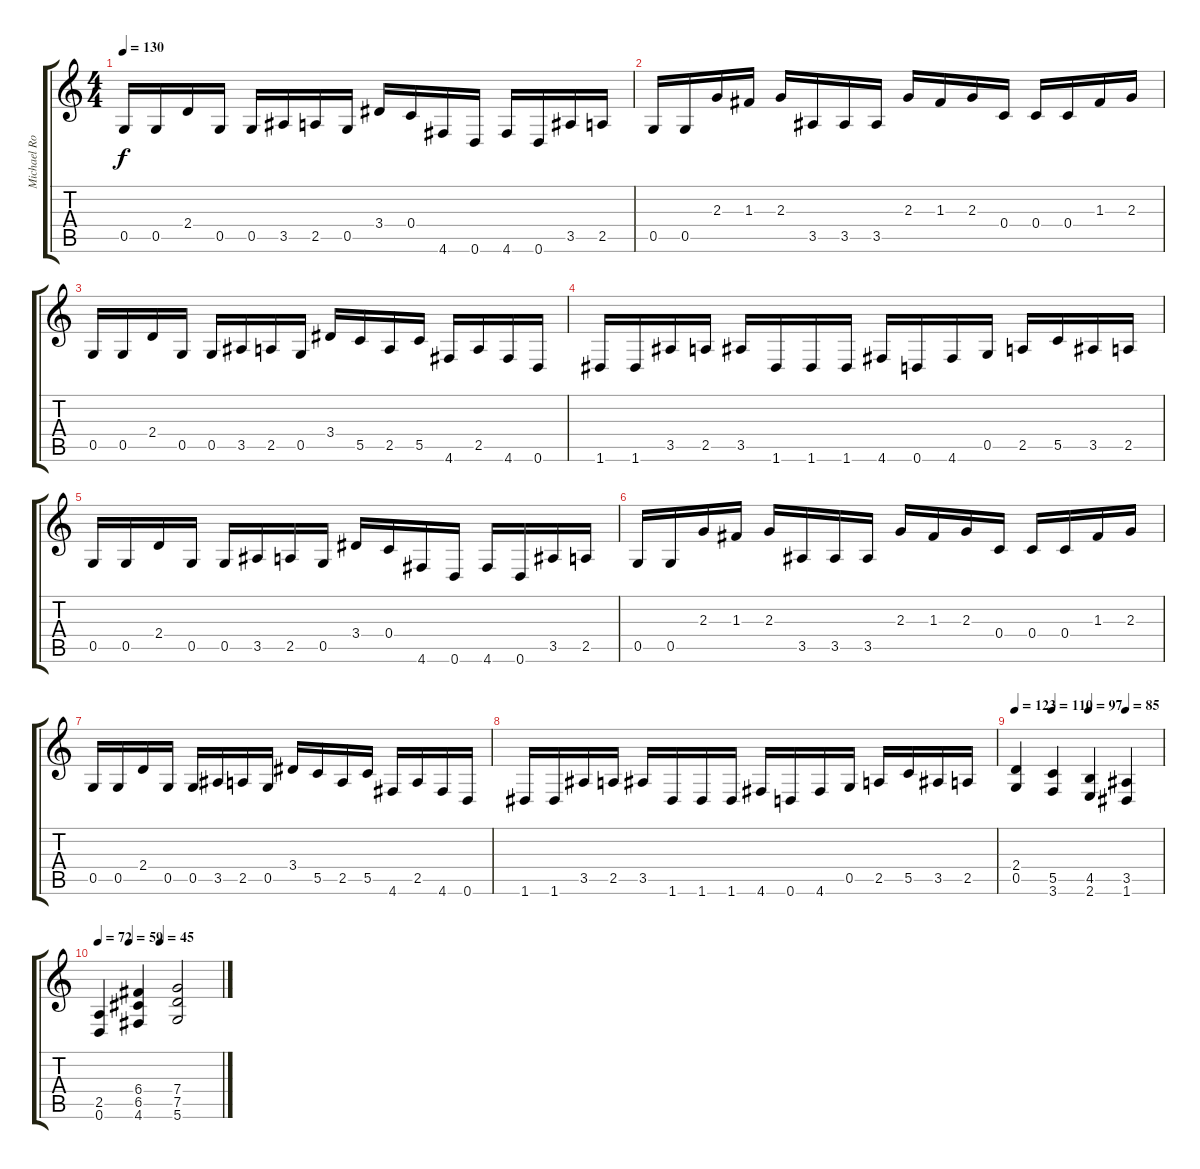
\track ("Michael Romeo" "Michael Ro") {instrument overdrivenguitar}
\staff {score tabs}
\tuning (D4 A3 F3 C3 G2 D2) {hide}
\ts (4 4)
\tempo 130
\clef g2
\ks c
0.5.16{dy f} 0.5.16 2.4.16 0.5.16 0.5.16 3.5.16 2.5.16 0.5.16 3.4.16 0.4.16 4.6.16 0.6.16 4.6.16 0.6.16 3.5.16 2.5.16 |
0.5.16 0.5.16 2.3.16 1.3.16 2.3.16 3.5.16 3.5.16 3.5.16 2.3.16 1.3.16 2.3.16 0.4.16 0.4.16 0.4.16 1.3.16 2.3.16 |
0.5.16 0.5.16 2.4.16 0.5.16 0.5.16 3.5.16 2.5.16 0.5.16 3.4.16 5.5.16 2.5.16 5.5.16 4.6.16 2.5.16 4.6.16 0.6.16 |
1.6.16 1.6.16 3.5.16 2.5.16 3.5.16 1.6.16 1.6.16 1.6.16 4.6.16 0.6.16 4.6.16 0.5.16 2.5.16 5.5.16 3.5.16 2.5.16 |
0.5.16 0.5.16 2.4.16 0.5.16 0.5.16 3.5.16 2.5.16 0.5.16 3.4.16 0.4.16 4.6.16 0.6.16 4.6.16 0.6.16 3.5.16 2.5.16 |
0.5.16 0.5.16 2.3.16 1.3.16 2.3.16 3.5.16 3.5.16 3.5.16 2.3.16 1.3.16 2.3.16 0.4.16 0.4.16 0.4.16 1.3.16 2.3.16 |
0.5.16 0.5.16 2.4.16 0.5.16 0.5.16 3.5.16 2.5.16 0.5.16 3.4.16 5.5.16 2.5.16 5.5.16 4.6.16 2.5.16 4.6.16 0.6.16 |
1.6.16 1.6.16 3.5.16 2.5.16 3.5.16 1.6.16 1.6.16 1.6.16 4.6.16 0.6.16 4.6.16 0.5.16 2.5.16 5.5.16 3.5.16 2.5.16 |
\tempo 123
\tempo (110 0.25)
\tempo (97 0.5)
\tempo (85 0.75)
(2.4 0.5).4 (5.5 3.6).4 (4.5 2.6).4 (3.5 1.6).4 |
\tempo 72
\tempo (59 0.25)
\tempo (45 0.5)
(2.5 0.6).4 (6.4 6.5 4.6).4 (7.4 7.5 5.6).2
